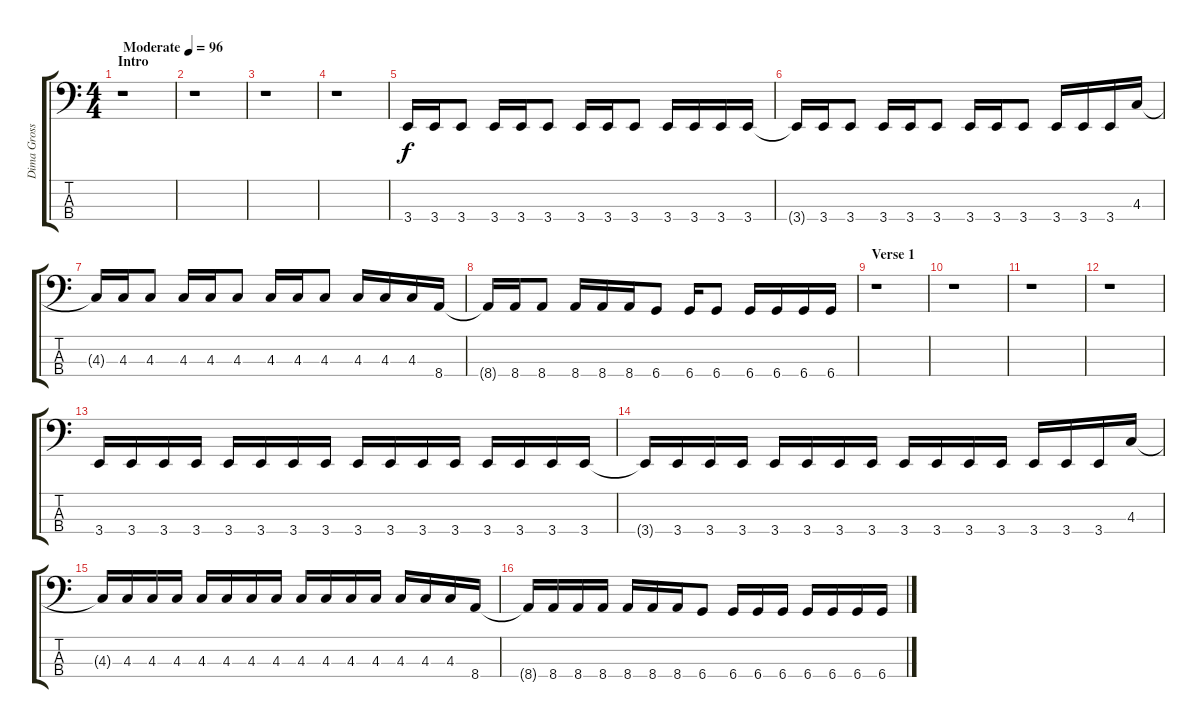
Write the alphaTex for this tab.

\track ("Dima Grossman" "Dima Gross") {instrument electricbassfinger}
\staff {score tabs}
\tuning (Gb2 Db2 Ab1 Db1) {hide}
\ts (4 4)
\section ("" "Intro")
\tempo (96 "Moderate")
\clef f4
\ks c
r.1{dy f instrument electricbassfinger} |
r.1 |
r.1 |
r.1 |
3.4.16 3.4.16 3.4.8 3.4.16 3.4.16 3.4.8 3.4.16 3.4.16 3.4.8 3.4.16 3.4.16 3.4.16 3.4.16 |
3.4{t}.16 3.4.16 3.4.8 3.4.16 3.4.16 3.4.8 3.4.16 3.4.16 3.4.8 3.4.16 3.4.16 3.4.16 4.3.16 |
4.3{t}.16 4.3.16 4.3.8 4.3.16 4.3.16 4.3.8 4.3.16 4.3.16 4.3.8 4.3.16 4.3.16 4.3.16 8.4.16 |
8.4{t}.16 8.4.16 8.4.8 8.4.16 8.4.16 8.4.16 6.4.8 6.4.16 6.4.8 6.4.16 6.4.16 6.4.16 6.4.16 |
\section ("" "Verse 1")
r.1 |
r.1 |
r.1 |
r.1 |
3.4.16 3.4.16 3.4.16 3.4.16 3.4.16 3.4.16 3.4.16 3.4.16 3.4.16 3.4.16 3.4.16 3.4.16 3.4.16 3.4.16 3.4.16 3.4.16 |
3.4{t}.16 3.4.16 3.4.16 3.4.16 3.4.16 3.4.16 3.4.16 3.4.16 3.4.16 3.4.16 3.4.16 3.4.16 3.4.16 3.4.16 3.4.16 4.3.16 |
4.3{t}.16 4.3.16 4.3.16 4.3.16 4.3.16 4.3.16 4.3.16 4.3.16 4.3.16 4.3.16 4.3.16 4.3.16 4.3.16 4.3.16 4.3.16 8.4.16 |
8.4{t}.16 8.4.16 8.4.16 8.4.16 8.4.16 8.4.16 8.4.16 6.4.8 6.4.16 6.4.16 6.4.16 6.4.16 6.4.16 6.4.16 6.4.16
